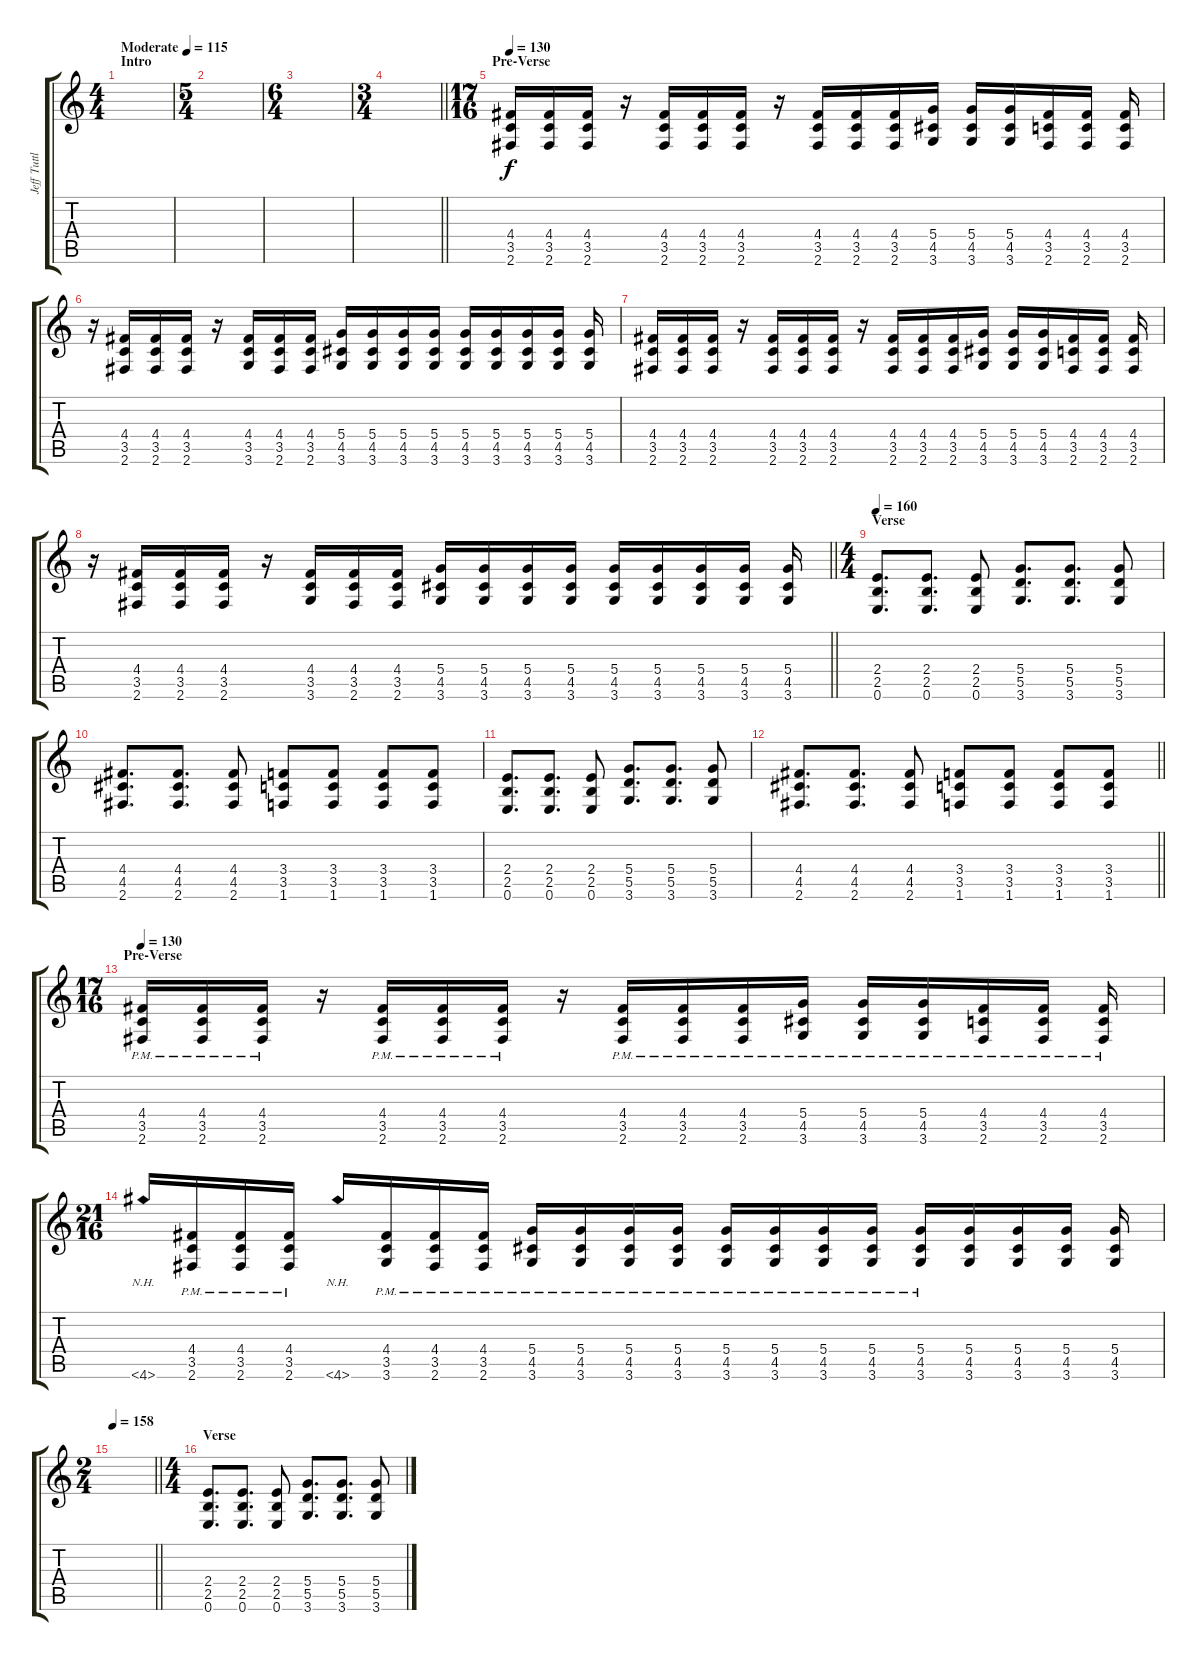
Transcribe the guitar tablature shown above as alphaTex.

\track ("Jeff Tuttle" "Jeff Tuttl") {instrument overdrivenguitar}
\staff {score tabs}
\tuning (E4 B3 G3 D3 A2 E2) {hide}
\ts (4 4)
\section ("" "Intro")
\tempo (115 "Moderate")
\clef g2
\ks c
|
\ts (5 4)
|
\ts (6 4)
|
\ts (3 4)
\barLineRight lightlight
|
\ts (17 16)
\section ("" "Pre-Verse")
\tempo 145
\tempo 130
(4.4 3.5 2.6).16 (4.4 3.5 2.6).16 (4.4 3.5 2.6).16 r.16 (4.4 3.5 2.6).16 (4.4 3.5 2.6).16 (4.4 3.5 2.6).16 r.16 (4.4 3.5 2.6).16 (4.4 3.5 2.6).16 (4.4 3.5 2.6).16 (5.4 4.5 3.6).16 (5.4 4.5 3.6).16 (5.4 4.5 3.6).16 (4.4 3.5 2.6).16 (4.4 3.5 2.6).16 (4.4 3.5 2.6).16 |
r.16 (4.4 3.5 2.6).16 (4.4 3.5 2.6).16 (4.4 3.5 2.6).16 r.16 (4.4 3.5 3.6).16 (4.4 3.5 2.6).16 (4.4 3.5 2.6).16 (5.4 4.5 3.6).16 (5.4 4.5 3.6).16 (5.4 4.5 3.6).16 (5.4 4.5 3.6).16 (5.4 4.5 3.6).16 (5.4 4.5 3.6).16 (5.4 4.5 3.6).16 (5.4 4.5 3.6).16 (5.4 4.5 3.6).16 |
(4.4 3.5 2.6).16 (4.4 3.5 2.6).16 (4.4 3.5 2.6).16 r.16 (4.4 3.5 2.6).16 (4.4 3.5 2.6).16 (4.4 3.5 2.6).16 r.16 (4.4 3.5 2.6).16 (4.4 3.5 2.6).16 (4.4 3.5 2.6).16 (5.4 4.5 3.6).16 (5.4 4.5 3.6).16 (5.4 4.5 3.6).16 (4.4 3.5 2.6).16 (4.4 3.5 2.6).16 (4.4 3.5 2.6).16 |
\barLineRight lightlight
r.16 (4.4 3.5 2.6).16 (4.4 3.5 2.6).16 (4.4 3.5 2.6).16 r.16 (4.4 3.5 3.6).16 (4.4 3.5 2.6).16 (4.4 3.5 2.6).16 (5.4 4.5 3.6).16 (5.4 4.5 3.6).16 (5.4 4.5 3.6).16 (5.4 4.5 3.6).16 (5.4 4.5 3.6).16 (5.4 4.5 3.6).16 (5.4 4.5 3.6).16 (5.4 4.5 3.6).16 (5.4 4.5 3.6).16 |
\ts (4 4)
\section ("" "Verse")
\tempo 160
(2.4 2.5 0.6).8{d} (2.4 2.5 0.6).8{d} (2.4 2.5 0.6).8 (5.4 5.5 3.6).8{d} (5.4 5.5 3.6).8{d} (5.4 5.5 3.6).8 |
(4.4 4.5 2.6).8{d} (4.4 4.5 2.6).8{d} (4.4 4.5 2.6).8 (3.4 3.5 1.6).8 (3.4 3.5 1.6).8 (3.4 3.5 1.6).8 (3.4 3.5 1.6).8 |
(2.4 2.5 0.6).8{d} (2.4 2.5 0.6).8{d} (2.4 2.5 0.6).8 (5.4 5.5 3.6).8{d} (5.4 5.5 3.6).8{d} (5.4 5.5 3.6).8 |
\barLineRight lightlight
(4.4 4.5 2.6).8{d} (4.4 4.5 2.6).8{d} (4.4 4.5 2.6).8 (3.4 3.5 1.6).8 (3.4 3.5 1.6).8 (3.4 3.5 1.6).8 (3.4 3.5 1.6).8 |
\ts (17 16)
\section ("" "Pre-Verse")
\tempo 145
\tempo 130
(4.4{pm} 3.5{pm} 2.6{pm}).16 (4.4{pm} 3.5{pm} 2.6{pm}).16 (4.4{pm} 3.5{pm} 2.6{pm}).16 r.16 (4.4{pm} 3.5{pm} 2.6{pm}).16 (4.4{pm} 3.5{pm} 2.6{pm}).16 (4.4{pm} 3.5{pm} 2.6{pm}).16 r.16 (4.4{pm} 3.5{pm} 2.6{pm}).16 (4.4{pm} 3.5{pm} 2.6{pm}).16 (4.4{pm} 3.5{pm} 2.6{pm}).16 (5.4{pm} 4.5{pm} 3.6{pm}).16 (5.4{pm} 4.5{pm} 3.6{pm}).16 (5.4{pm} 4.5{pm} 3.6{pm}).16 (4.4{pm} 3.5{pm} 2.6{pm}).16 (4.4{pm} 3.5{pm} 2.6{pm}).16 (4.4{pm} 3.5{pm} 2.6{pm}).16 |
\ts (21 16)
4.6{nh}.16 (4.4{pm} 3.5{pm} 2.6{pm}).16 (4.4{pm} 3.5{pm} 2.6{pm}).16 (4.4{pm} 3.5{pm} 2.6{pm}).16 4.6{nh}.16 (4.4{pm} 3.5{pm} 3.6{pm}).16 (4.4{pm} 3.5{pm} 2.6{pm}).16 (4.4{pm} 3.5{pm} 2.6{pm}).16 (5.4{pm} 4.5{pm} 3.6{pm}).16 (5.4{pm} 4.5{pm} 3.6{pm}).16 (5.4{pm} 4.5{pm} 3.6{pm}).16 (5.4{pm} 4.5{pm} 3.6{pm}).16 (5.4{pm} 4.5{pm} 3.6{pm}).16 (5.4{pm} 4.5{pm} 3.6{pm}).16 (5.4{pm} 4.5{pm} 3.6{pm}).16 (5.4{pm} 4.5{pm} 3.6{pm}).16 (5.4{pm} 4.5{pm} 3.6{pm}).16 (5.4 4.5 3.6).16 (5.4 4.5 3.6).16 (5.4 4.5 3.6).16 (5.4 4.5 3.6).16 |
\ts (2 4)
\tempo 158
\barLineRight lightlight
|
\ts (4 4)
\section ("" "Verse")
(2.4 2.5 0.6).8{d} (2.4 2.5 0.6).8{d} (2.4 2.5 0.6).8 (5.4 5.5 3.6).8{d} (5.4 5.5 3.6).8{d} (5.4 5.5 3.6).8
